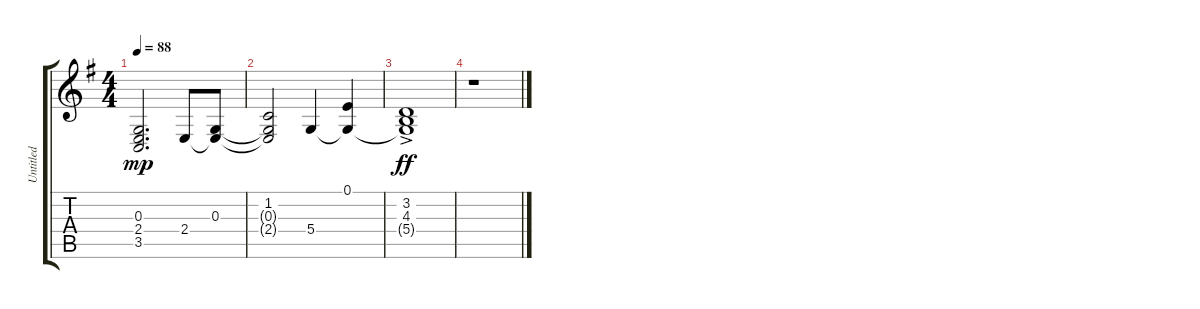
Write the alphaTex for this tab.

\track ("Untitled" "Untitled") {instrument acousticgrandpiano}
\staff {score tabs}
\tuning (E4 B3 G3 D3 A2 E2) {hide}
\ts (4 4)
\tempo 88
\clef g2
\ks g
(0.3 2.4 3.5).2{d dy mp} 2.4.8 (0.3 2.4{t}).8 |
(1.2 0.3{t} 2.4{t}).2 5.4.4 (0.1 5.4{t}).4 |
(3.2{ac} 4.3{ac} 5.4{t}).1{dy ff} |
r.1
